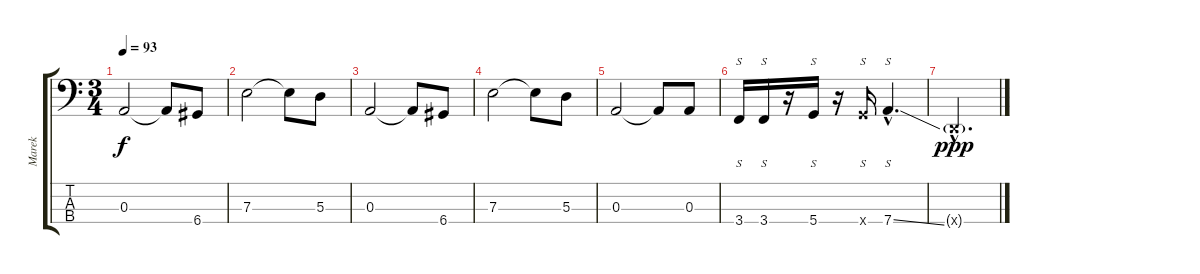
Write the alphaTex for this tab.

\track ("Marek" "Marek") {instrument electricbassfinger}
\staff {score tabs}
\tuning (G2 D2 A1 D1) {hide}
\ts (3 4)
\tempo 93
\clef f4
\ks c
0.3.2{dy f} 0.3{t}.8 6.4.8 |
7.3.2 7.3{t}.8 5.3.8 |
0.3.2{volume 11} 0.3{t}.8 6.4.8 |
7.3.2 7.3{t}.8 5.3.8 |
0.3.2{volume 9} 0.3{t}.8 0.3.8 |
3.4.16{s volume 14 instrument slapbass1} 3.4.16{s} r.16 5.4.16{s} r.16 5.4{x}.16{s} 7.4{ss hac}.4{s d} |
0.4{g hac x}.2{d dy ppp}
